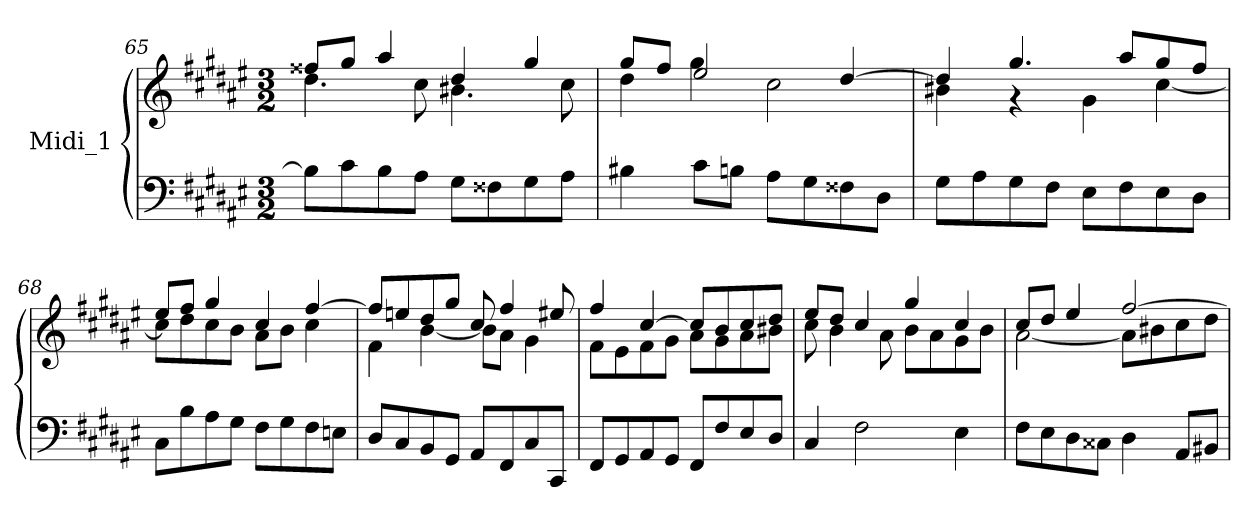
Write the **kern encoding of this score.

**kern	**kern
*part1	*part1
*staff2	*staff1
*I"Midi_1	*
*clefF4	*clefG2
*k[f#c#g#d#a#e#]	*k[f#c#g#d#a#e#]
*F#:	*F#:
*M3/2	*M3/2
=65	=65
*	*^
8B\L]	8ff##X/L	4.dd#\
8c#\	8gg#/J	.
8B\	4aa#/	.
8A#\J	.	8cc#\
8G#\L	4dd#/	4.b#X\
8F##X\	.	.
8G#\	4gg#/	.
8A#\J	.	8cc#\
=66	=66	=66
4B#X\	8gg#/L	4dd#\
.	8ff#/J	.
8c#\L	2ee#/	4gg#\
8Bn\J	.	.
8A#\L	.	2cc#\
8G#\	.	.
8F##X\	[4dd#/	.
8D#\J	.	.
=67	=67	=67
8G#\L	4dd#/]	4b#X\
8A#\	.	.
8G#\	4.gg#/	4r
8F#\J	.	.
8E#\L	.	4g#\
8F#\	8aa#/L	.
8E#\	8gg#/	[4cc#\
8D#\J	8ff#/J	.
!!LO:PB:g=z	!!
=68	=68	=68
8C#\L	8ee#/L	8cc#\L]
8B\	8ff#/J	8dd#\
8A#\	4gg#/	8cc#\
8G#\J	.	8b\J
8F#\L	4cc#/	8a#\L
8G#\	.	8b\J
8F#\	[4ff#/	4cc#\
8En\J	.	.
=69	=69	=69
8D#/L	8ff#/L]	4f#\
8C#/	8een/	.
8BB/	8dd#/	[4b\
8GG#/J	8gg#/J	.
8AA#/L	8cc#/	8b\L]
8FF#/	4ff#/	8a#\J
8C#/	.	4g#\
8CC#/J	8ee#X/	.
=70	=70	=70
8FF#/L	4ff#/	8f#\L
8GG#/	.	8e#\
8AA#/	[4cc#/	8f#\
8GG#/J	.	8g#\J
8FF#/L	8cc#/L]	8a#\L
8F#/	8b/	8g#\
8E#/	8cc#/	8a#\
8D#/J	8dd#/J	8b#X\J
=71	=71	=71
4C#/	8ee#/L	8cc#\
.	8dd#/J	4b\
2F#\	4cc#/	.
.	.	8a#\
.	4gg#/	8b\L
.	.	8a#\
4E#\	4cc#/	8g#\
.	.	8b\J
!!LO:LB:g=z	!!
=72	=72	=72
8F#\L	8cc#/L	[2a#\
8E#\	8dd#/J	.
8D#\	4ee#/	.
8C##X\J	.	.
4D#\	[2ff#/	8a#\L]
.	.	8b#X\
8AA#/L	.	8cc#\
8BB#X/J	.	8dd#\J
*	*v	*v
=	=
*-	*-
